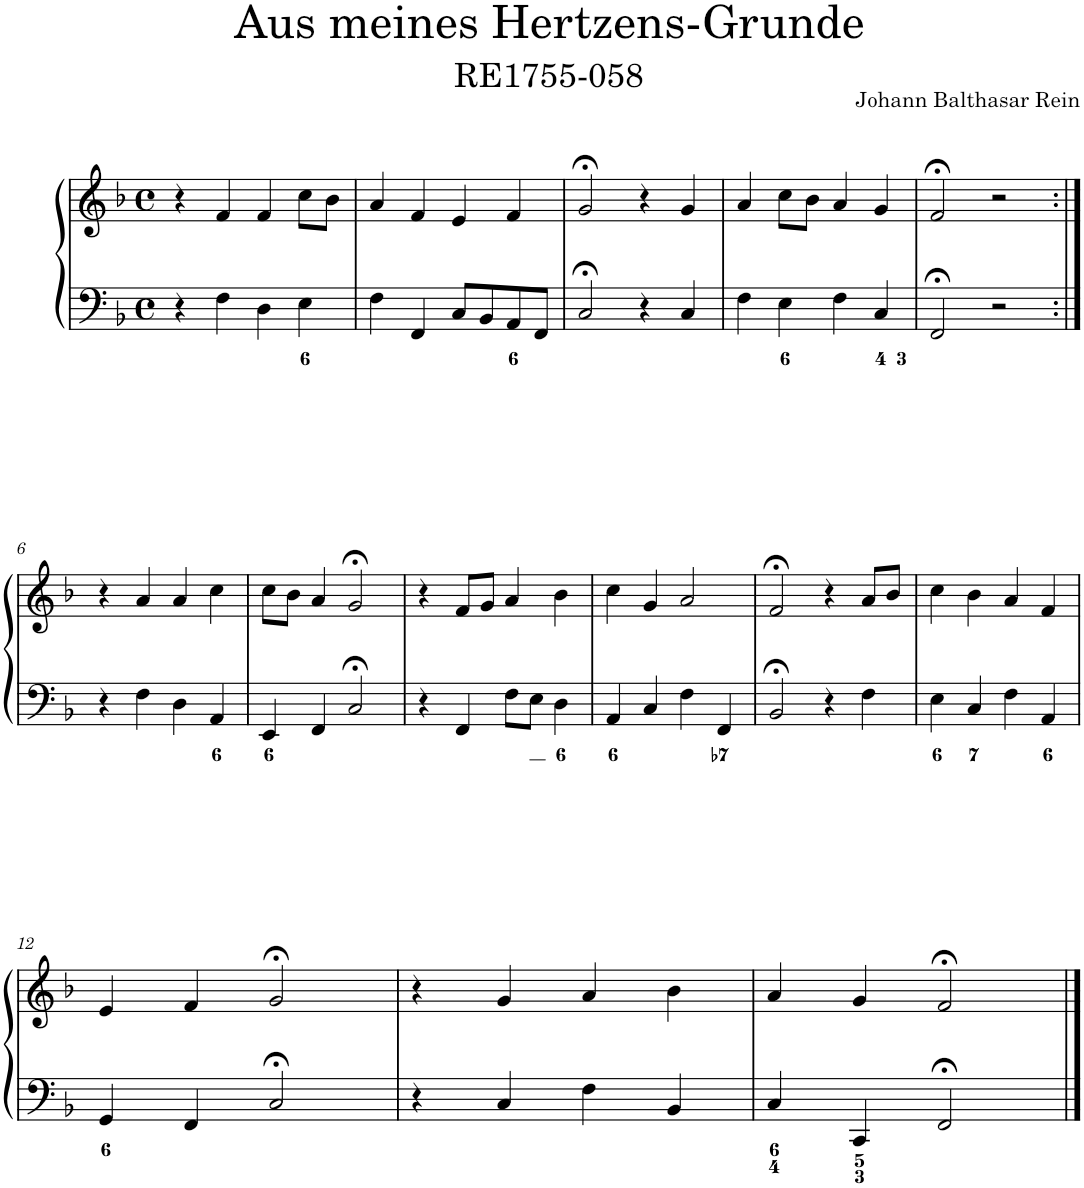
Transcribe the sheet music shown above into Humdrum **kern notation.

**kern	**kern
*part1	*part1
*staff2	*staff1
*I"Piano	*
*I'Pno.	*
*clefF4	*clefG2
*k[b-]	*k[b-]
*M4/4	*M4/4
*met(c)	*met(c)
=1	=1
4r	4r
4F\	4f/
4D\	4f/
4E\	8cc\L
.	8b-\J
=2	=2
4F\	4a/
4FF/	4f/
8C/L	4e/
8BB-/	.
8AA/	4f/
8FF/J	.
=3	=3
2C;</	2g;</
4r	4r
4C/	4g/
=4	=4
4F\	4a/
4E\	8cc\L
.	8b-\J
4F\	4a/
4C/	4g/
=5	=5
2FF;</	2f;</
2r	2r
!!LO:LB:g=z
=6:|!	=6:|!
4r	4r
4F\	4a/
4D\	4a/
4AA/	4cc\
=7	=7
4EE/	8cc\L
.	8b-\J
4FF/	4a/
2C;</	2g;</
=8	=8
4r	4r
4FF/	8f/L
.	8g/J
8F\L	4a/
8E\J	.
4D\	4b-\
=9	=9
4AA/	4cc\
4C/	4g/
4F\	2a/
4FF/	.
=10	=10
2BB-;</	2f;</
4r	4r
4F\	8a/L
.	8b-/J
=11	=11
4E\	4cc\
4C/	4b-\
4F\	4a/
4AA/	4f/
!!LO:LB:g=z
=12	=12
4GG/	4e/
4FF/	4f/
2C;</	2g;</
=13	=13
4r	4r
4C/	4g/
4F\	4a/
4BB-/	4b-\
=14	=14
4C/	4a/
4CC/	4g/
2FF;</	2f;</
==	==
*-	*-
